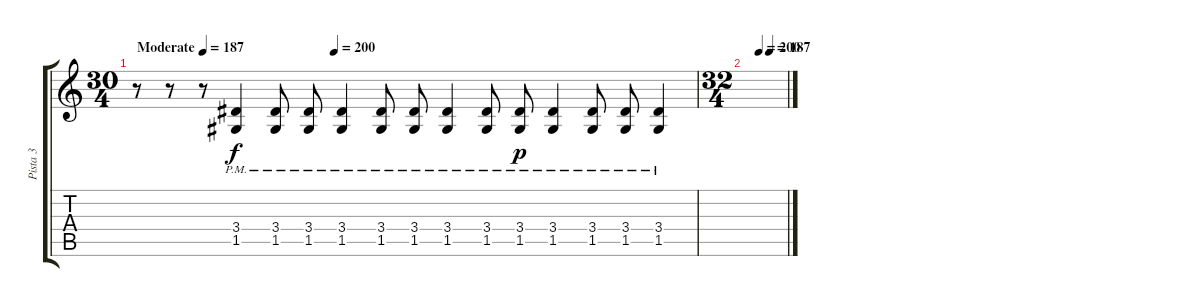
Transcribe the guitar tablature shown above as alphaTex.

\track ("Pista 3" "Pista 3") {mute instrument distortionguitar}
\staff {score tabs}
\tuning (D4 A3 F3 C3 G2 C2) {hide}
\ts (30 4)
\tempo (187 "Moderate")
\tempo (200 0.3541666666666667)
\tempo (187 "Moderate")
\clef g2
\ks c
r.8{dy f instrument distortionguitar} r.8 r.8 (3.4{pm} 1.5{pm}).4 (3.4{pm} 1.5{pm}).8 (3.4{pm} 1.5{pm}).8 (3.4{pm} 1.5{pm}).4 (3.4{pm} 1.5{pm}).8 (3.4{pm} 1.5{pm}).8 (3.4{pm} 1.5{pm}).4 (3.4{pm} 1.5{pm}).8 (3.4{pm} 1.5{pm}).8{dy p} (3.4{pm} 1.5{pm}).4 (3.4{pm} 1.5{pm}).8 (3.4{pm} 1.5{pm}).8 (3.4{pm} 1.5{pm}).4 |
\ts (32 4)
\tempo (200 0.33203125)
\tempo (187 0.58203125)
